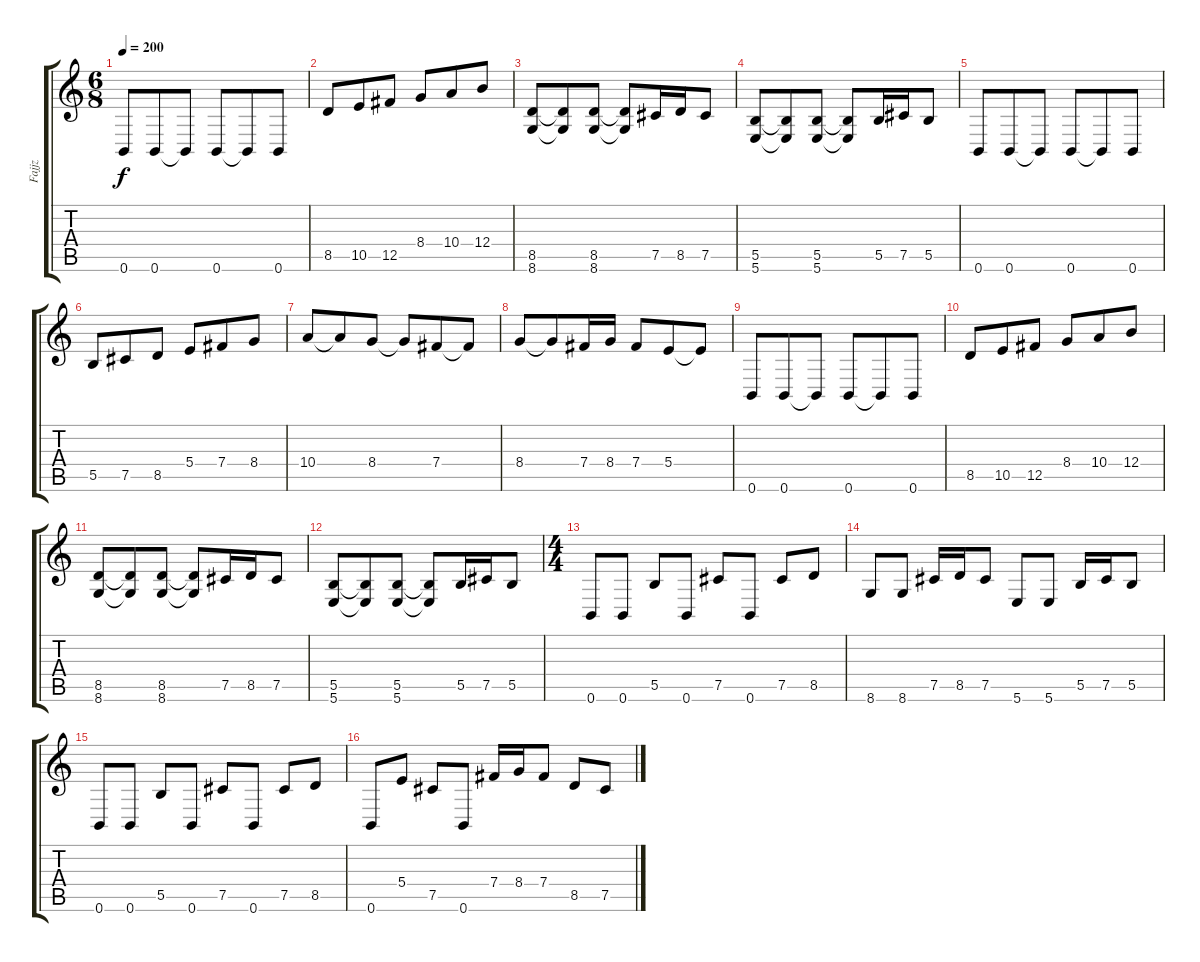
\track ("Fajjz" "Fajjz") {instrument distortionguitar}
\staff {score tabs}
\tuning (Db4 Ab3 E3 B2 Gb2 B1) {hide}
\ts (6 8)
\tempo 200
\clef g2
\ks c
0.6.8{dy f} 0.6.8 0.6{t}.8 0.6.8 0.6{t}.8 0.6.8 |
8.5.8 10.5.8 12.5.8 8.4.8 10.4.8 12.4.8 |
(8.5 8.6).8 (8.5{t} 8.6{t}).8 (8.5 8.6).8 (8.5{t} 8.6{t}).8 7.5.16 8.5.16 7.5.8 |
(5.5 5.6).8 (5.5{t} 5.6{t}).8 (5.5 5.6).8 (5.5{t} 5.6{t}).8 5.5.16 7.5.16 5.5.8 |
0.6.8 0.6.8 0.6{t}.8 0.6.8 0.6{t}.8 0.6.8 |
5.5.8 7.5.8 8.5.8 5.4.8 7.4.8 8.4.8 |
10.4.8 10.4{t}.8 8.4.8 8.4{t}.8 7.4.8 7.4{t}.8 |
8.4.8 8.4{t}.8 7.4.16 8.4.16 7.4.8 5.4.8 5.4{t}.8 |
0.6.8 0.6.8 0.6{t}.8 0.6.8 0.6{t}.8 0.6.8 |
8.5.8 10.5.8 12.5.8 8.4.8 10.4.8 12.4.8 |
(8.5 8.6).8 (8.5{t} 8.6{t}).8 (8.5 8.6).8 (8.5{t} 8.6{t}).8 7.5.16 8.5.16 7.5.8 |
(5.5 5.6).8 (5.5{t} 5.6{t}).8 (5.5 5.6).8 (5.5{t} 5.6{t}).8 5.5.16 7.5.16 5.5.8 |
\ts (4 4)
0.6.8 0.6.8 5.5.8 0.6.8 7.5.8 0.6.8 7.5.8 8.5.8 |
8.6.8 8.6.8 7.5.16 8.5.16 7.5.8 5.6.8 5.6.8 5.5.16 7.5.16 5.5.8 |
0.6.8 0.6.8 5.5.8 0.6.8 7.5.8 0.6.8 7.5.8 8.5.8 |
0.6.8 5.4.8 7.5.8 0.6.8 7.4.16 8.4.16 7.4.8 8.5.8 7.5.8
